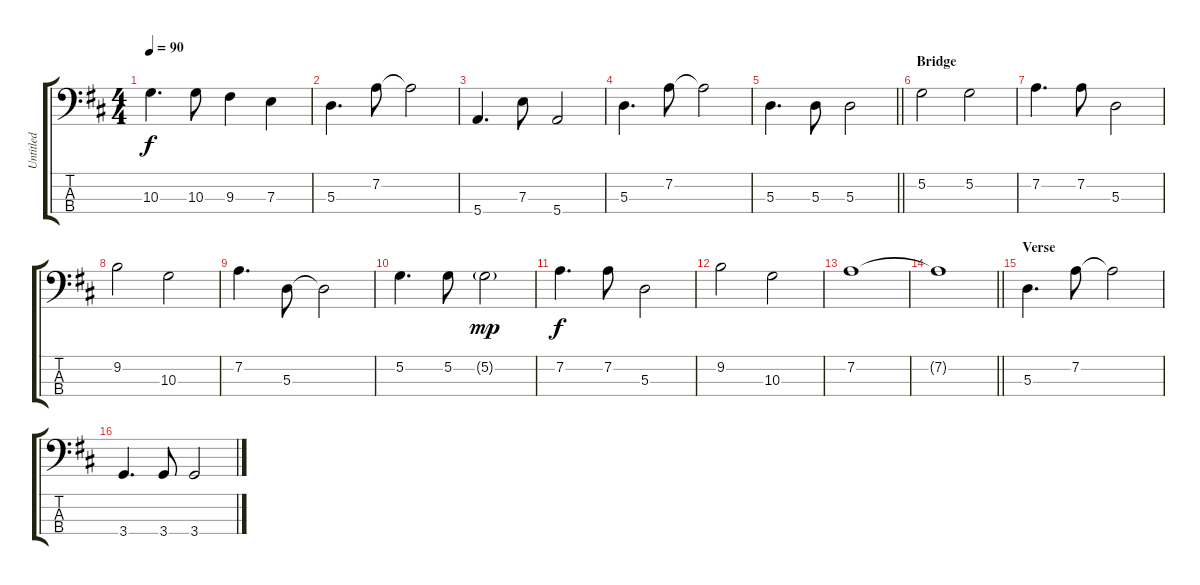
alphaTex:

\track ("Untitled" "Untitled") {instrument electricbassfinger}
\staff {score tabs}
\tuning (G2 D2 A1 E1) {hide}
\ts (4 4)
\tempo 90
\clef f4
\ks d
10.3.4{d dy f} 10.3.8 9.3.4 7.3.4 |
5.3.4{d} 7.2.8 7.2{t}.2 |
5.4.4{d} 7.3.8 5.4.2 |
5.3.4{d} 7.2.8 7.2{t}.2 |
\barLineRight lightlight
5.3.4{d} 5.3.8 5.3.2 |
\section ("" "Bridge")
5.2.2 5.2.2 |
7.2.4{d} 7.2.8 5.3.2 |
9.2.2 10.3.2 |
7.2.4{d} 5.3.8 5.3{t}.2 |
5.2.4{d} 5.2.8 5.2{g}.2{dy mp} |
7.2.4{d dy f} 7.2.8 5.3.2 |
9.2.2 10.3.2 |
7.2.1 |
\barLineRight lightlight
7.2{t}.1 |
\section ("" "Verse")
5.3.4{d} 7.2.8 7.2{t}.2 |
3.4.4{d} 3.4.8 3.4.2
